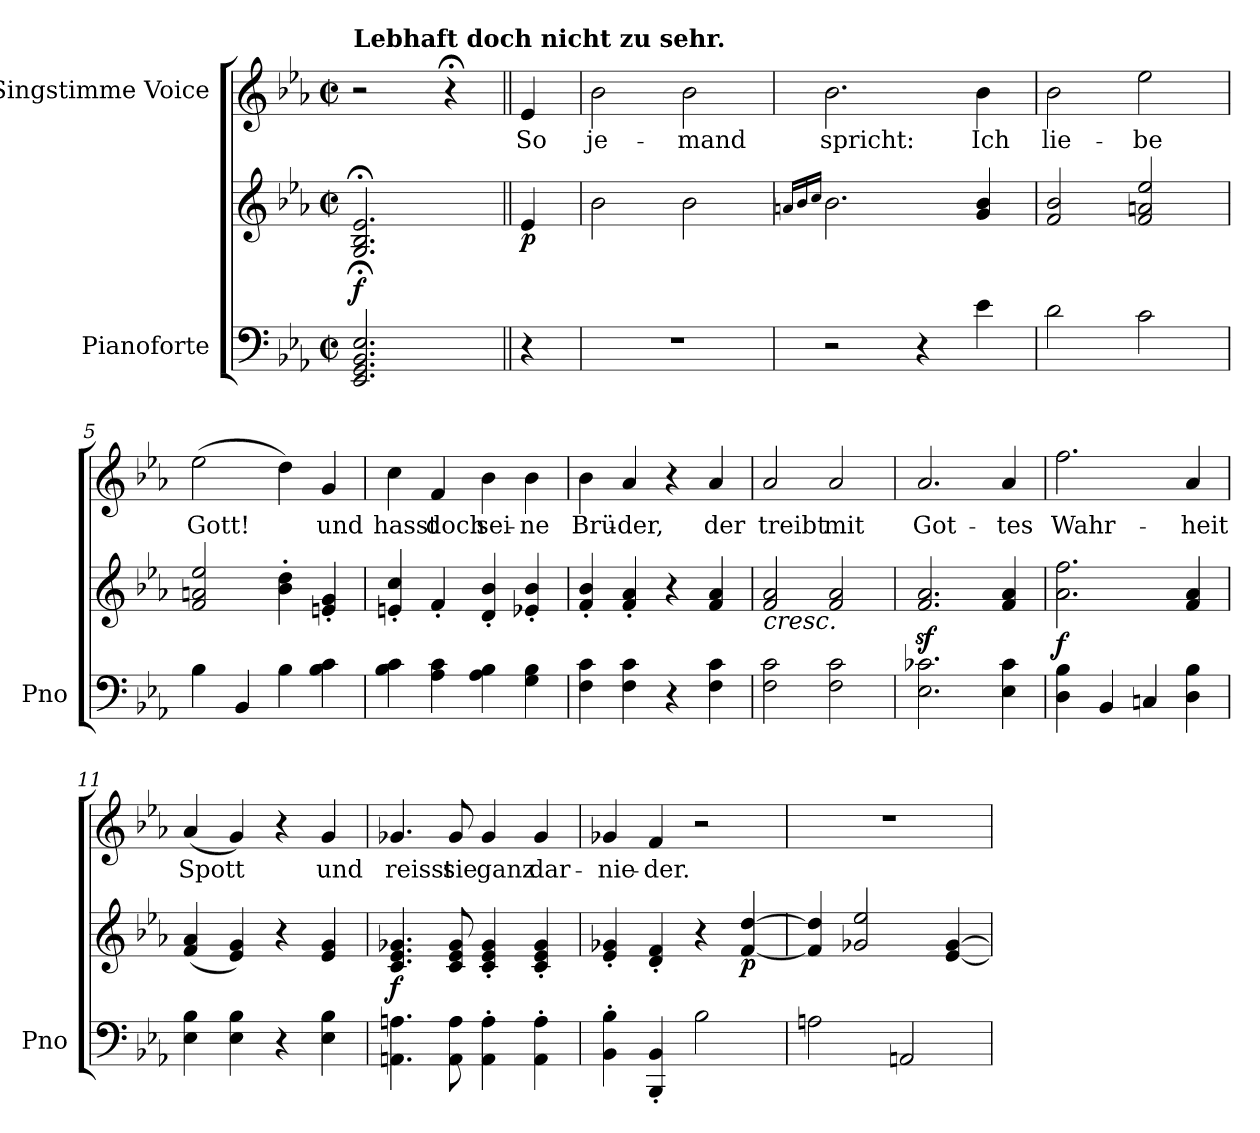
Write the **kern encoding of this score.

**kern	**kern	**dynam	**kern	**text
*part2	*part2	*part2	*part1	*part1
*staff3	*staff2	*staff2/3	*staff1	*staff1
*I"Pianoforte	*	*	*I"Singstimme Voice	*
*I'Pno	*	*	*	*
*clefF4	*clefG2	*	*clefG2	*
*k[b-e-a-]	*k[b-e-a-]	*	*k[b-e-a-]	*
*M2/2	*M2/2	*	*M2/2	*
*met(c|)	*met(c|)	*	*met(c|)	*
=	=	=	=	=
!	!	!	!LO:TX:B:t=Lebhaft doch nicht zu sehr.	!
!	!	!LO:DY:a=2	!	!
2.EE-/; 2.GG/; 2.BB-/; 2.E-/;	2.G/;< 2.B-/;< 2.e-/;<	f	2r	.
.	.	.	4r;<	.
=1||	=1||	=1||	=1||	=1||
!	!	!LO:DY:b	!	!LO:LY:b
4r	4e-/	p	4e-/	So
=2	=2	=2	=2	=2
!	!	!	!	!LO:LY:b
1r	2b-\	.	2b-\	je-
!	!	!	!	!LO:LY:b
.	2b-\	.	2b-\	-mand
=3	=3	=3	=3	=3
.	16qan/LL	.	.	.
.	16qb-/	.	.	.
.	16qcc/JJ	.	.	.
!	!	!	!	!LO:LY:b
2r	2.b-\	.	2.b-\	spricht:
4r	.	.	.	.
!	!	!	!	!LO:LY:b
4e-\	4g/ 4b-/	.	4b-\	Ich
=4	=4	=4	=4	=4
!	!	!	!	!LO:LY:b
2d\	2f/ 2b-/	.	2b-\	lie-
!	!	!	!	!LO:LY:b
2c\	2f/ 2an/ 2ee-/	.	2ee-\	-be
=5	=5	=5	=5	=5
!	!	!	!	!LO:LY:b
4B-\	2f/ 2an/ 2ee-/	.	(>2ee-\	Gott!
4BB-/	.	.	.	.
4B-\	4b-\' 4dd\'	.	4dd\)	.
!	!	!	!	!LO:LY:b
4B-\ 4c\	4en/' 4g/'	.	4g/	und
=6	=6	=6	=6	=6
!	!	!	!	!LO:LY:b
4B-\ 4c\	4en/' 4cc/'	.	4cc\	hasst
!	!	!	!	!LO:LY:b
4A-\ 4c\	4f'/	.	4f/	doch
!	!	!	!	!LO:LY:b
4A-\ 4B-\	4d/' 4b-/'	.	4b-\	sei-
!	!	!	!	!LO:LY:b
4G\ 4B-\	4e-X/' 4b-/'	.	4b-\	-ne
=7	=7	=7	=7	=7
!	!	!	!	!LO:LY:b
4F\ 4c\	4f/' 4b-/'	.	4b-\	Brü-
!	!	!	!	!LO:LY:b
4F\ 4c\	4f/' 4a-/'	.	4a-/	-der,
4r	4r	.	4r	.
!	!	!	!	!LO:LY:b
4F\ 4c\	4f/ 4a-/	.	4a-/	der
!!LO:LB:g=z
=8	=8	=8	=8	=8
!	!LO:TX:b:i:t=cresc.	!	!	!
!	!	!	!	!LO:LY:b
2F\ 2c\	2f/ 2a-/	.	2a-/	treibt
!	!	!	!	!LO:LY:b
2F\ 2c\	2f/ 2a-/	.	2a-/	mit
=9	=9	=9	=9	=9
!	!	!	!	!LO:LY:b
2.E-\ 2.c-X\	2.f/z< 2.a-/z<	.	2.a-/	Got-
!	!	!	!	!LO:LY:b
4E-\ 4c-\	4f/ 4a-/	.	4a-/	-tes
=10	=10	=10	=10	=10
!	!	!LO:DY:b	!	!LO:LY:b
4D\ 4B-\	2.a-\ 2.ff\	f	2.ff\	Wahr-
4BB-/	.	.	.	.
4Cn/	.	.	.	.
!	!	!	!	!LO:LY:b
4D\ 4B-\	4f/ 4a-/	.	4a-/	-heit
=11	=11	=11	=11	=11
!	!	!	!	!LO:LY:b
4E-\ 4B-\	(<4f/ 4a-/	.	(<4a-/	Spott
4E-\ 4B-\	4e-/ 4g/)	.	4g/)	.
4r	4r	.	4r	.
!	!	!	!	!LO:LY:b
4E-\ 4B-\	4e-/ 4g/	.	4g/	und
=12	=12	=12	=12	=12
!	!	!LO:DY:b	!	!LO:LY:b
4.AAn\ 4.An\	4.c/ 4.e-/ 4.g-X/	f	4.g-X/	reisst
!	!	!	!	!LO:LY:b
8AA\ 8A\	8c/ 8e-/ 8g-/	.	8g-/	sie
!	!	!	!	!LO:LY:b
4AA\' 4A\'	4c/' 4e-/' 4g-/'	.	4g-/	ganz
!	!	!	!	!LO:LY:b
4AA\' 4A\'	4c/' 4e-/' 4g-/'	.	4g-/	dar-
=13	=13	=13	=13	=13
!	!	!	!	!LO:LY:b
4BB-\' 4B-\'	4e-/' 4g-X/'	.	4g-X/	-nie-
!	!	!	!	!LO:LY:b
4BBB-/' 4BB-/'	4d/' 4f/'	.	4f/	-der.
2B-\	4r	.	2r	.
!	!	!LO:DY:b	!	!
.	[4f/ [4dd/	p	.	.
=14	=14	=14	=14	=14
2An\	4f/] 4dd/]	.	1r	.
.	2g-X/ 2ee-/	.	.	.
2AAn/	.	.	.	.
.	[4e-/ [4g-/	.	.	.
=	=	=	=	=
*-	*-	*-	*-	*-
